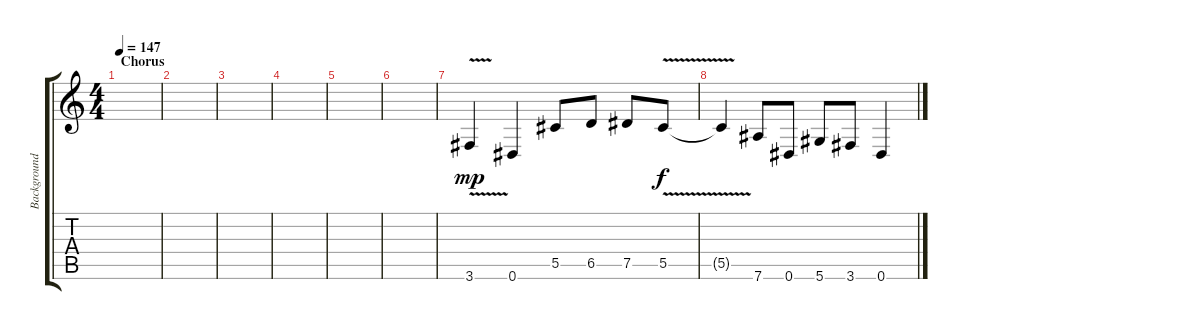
\track ("Background Guitar (Slash)" "Background") {instrument electricbassfinger}
\staff {score tabs}
\tuning (Eb4 Bb3 Gb3 Db3 Ab2 Eb2) {hide}
\ts (4 4)
\section ("" "Chorus")
\tempo 147
\clef g2
\ks c
|
|
|
|
|
|
3.6{v}.4{dy mp instrument overdrivenguitar} 0.6.4 5.5.8 6.5.8 7.5.8 5.5{v}.8{dy f} |
5.5{t}.4 7.6.8 0.6.8 5.6.8 3.6.8 0.6.4
